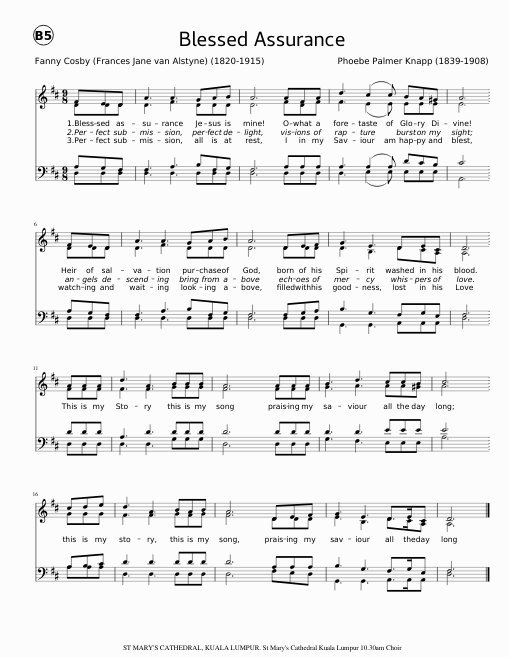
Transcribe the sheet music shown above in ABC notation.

X:1
%%score { ( 1 2 ) | ( 3 4 ) }
L:1/8
M:9/8
I:linebreak $
K:D
V:1 treble
V:2 treble
V:3 bass
V:4 bass
V:1
 FED | A3 A3 GAB | A6 AFA | d3 (c2 c) BA^G | A6 |$ %5
 FED | A3 A3 GAB | A6 DEF | G3 E3 DEC | D6 |$ %10
 AAA | d3 A3 BBB | A6 AAA | B3 d3 ccB | c6 |$ %15
 cde | d3 A3 BAB | A6 DEF | G3 E3 D>EC | D6 |] %20
V:2
 DDD | D3 F3 DDD | D6 FDF | F3 (E2 E) EEE | E6 |$ %5
 DDD | D3 F3 DDD | D6 DDD | D3 B,3 DCA, | A,6 |$ %10
 FFF | F3 F3 GGG | F6 FFF | G3 A3 AA^G | A6 |$ %15
 GGG | F3 F3 GFG | F6 DDD | E3 B,3 D>CA, | A,6 |] %20
V:3
 A,G,F, | F,3 A,3 B,F,G, | F,6 A,A,A, | A,3 (A,2 A,) DCB, | C6 |$ %5
 A,G,F, | F,3 A,3 B,F,G, | F,6 F,G,A, | B,3 G,3 F,G,E, | F,6 |$ %10
 DDD | A,3 D3 DDD | D6 DDD | D3 D3 EEE | E6 |$ %15
 A,B,C | D3 D3 DDD | D6 A,A,A, | B,3 G,3 F,>G,E, | F,6 |] %20
V:4
 D,D,D, | D,3 D,3 D,D,D, | D,6 D,D,D, | D,3 (E,2 E,) E,E,E, | A,,6 |$ %5
 D,D,D, | D,3 D,3 D,D,D, | D,6 D,D,D, | G,,3 G,,3 A,,A,,A,, | D,6 |$ %10
 D,D,D, | D,3 D,3 G,G,G, | D,6 D,D,D, | G,3 F,3 E,E,E, | A,6 |$ %15
 A,A,A, | D,3 D,3 D,D,D, | D,6 F,E,D, | G,,3 G,,3 A,,>A,,A,, | D,6 |] %20
